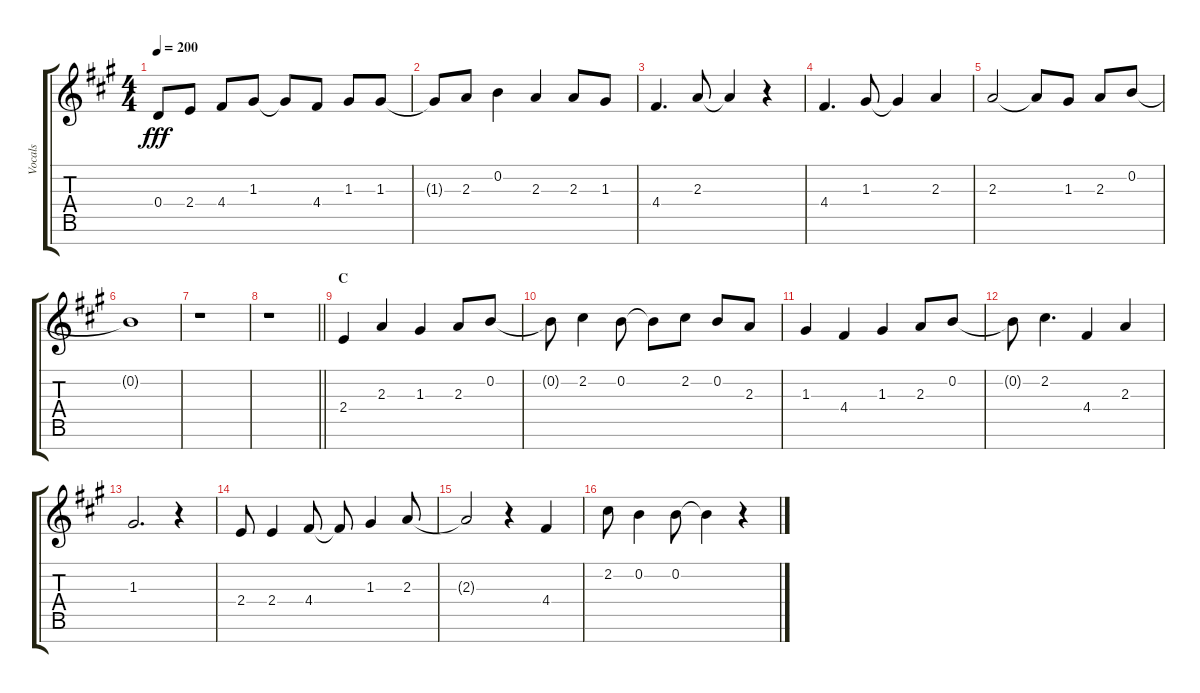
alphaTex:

\track ("Vocals" "Vocals") {instrument voiceoohs}
\staff {score tabs}
\tuning (E5 B4 G4 D4 A3 E3 B2) {hide}
\ts (4 4)
\tempo 200
\clef g2
\ks a
0.4.8{dy fff} 2.4.8 4.4.8 1.3.8 1.3{t}.8 4.4.8 1.3.8 1.3.8 |
1.3{t}.8 2.3.8 0.2.4 2.3.4 2.3.8 1.3.8 |
4.4.4{d} 2.3.8 2.3{t}.4 r.4 |
4.4.4{d} 1.3.8 1.3{t}.4 2.3.4 |
2.3.2 2.3{t}.8 1.3.8 2.3.8 0.2.8 |
0.2{t}.1 |
r.1 |
\barLineRight lightlight
r.1 |
\section ("" "C")
2.4.4 2.3.4 1.3.4 2.3.8 0.2.8 |
0.2{t}.8 2.2.4 0.2.8 0.2{t}.8 2.2.8 0.2.8 2.3.8 |
1.3.4 4.4.4 1.3.4 2.3.8 0.2.8 |
0.2{t}.8 2.2.4{d} 4.4.4 2.3.4 |
1.3.2{d} r.4 |
2.4.8 2.4.4 4.4.8 4.4{t}.8 1.3.4 2.3.8 |
2.3{t}.2 r.4 4.4.4 |
2.2.8 0.2.4 0.2.8 0.2{t}.4 r.4
